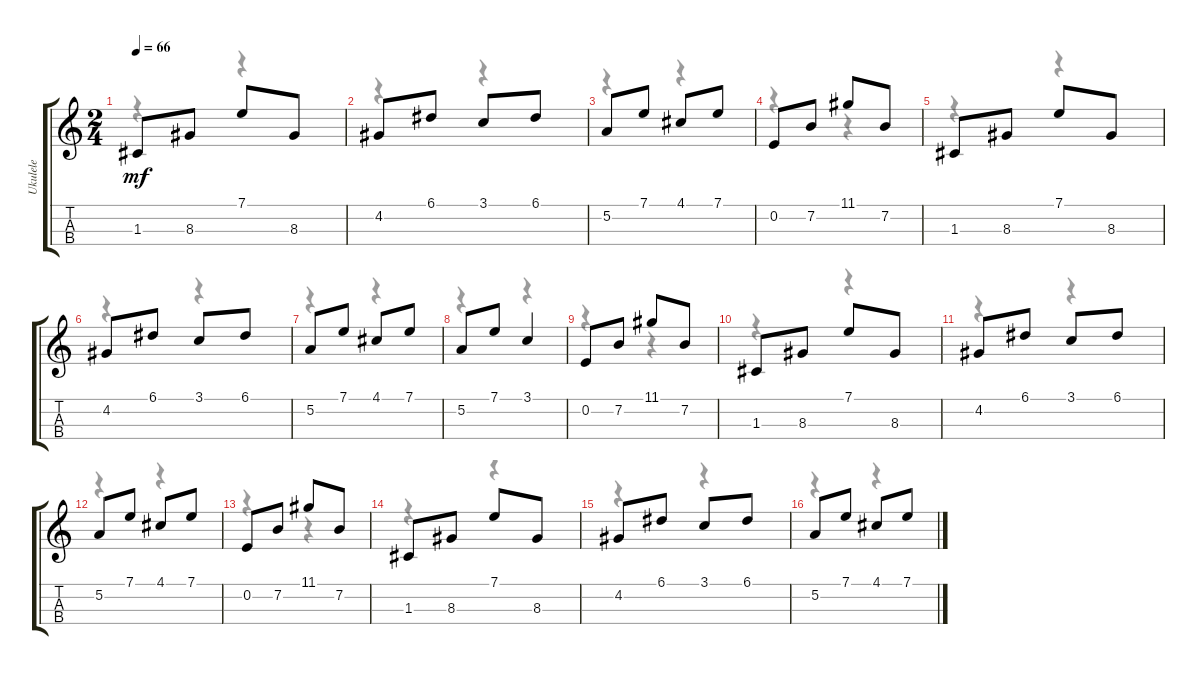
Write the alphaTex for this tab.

\track ("Ukulele" "Ukulele") {instrument shamisen}
\staff {score tabs}
\tuning (A4 E4 C4 G4) {hide}
\voice
\ts (2 4)
\tempo 66
\clef g2
\ks c
1.3.8{dy mf} 8.3.8 7.1.8 8.3.8 |
4.2.8 6.1.8 3.1.8 6.1.8 |
5.2.8 7.1.8 4.1.8 7.1.8 |
0.2.8 7.2.8 11.1.8 7.2.8 |
1.3.8 8.3.8 7.1.8 8.3.8 |
4.2.8 6.1.8 3.1.8 6.1.8 |
5.2.8 7.1.8 4.1.8 7.1.8 |
5.2.8 7.1.8 3.1.4 |
0.2.8 7.2.8 11.1.8 7.2.8 |
1.3.8 8.3.8 7.1.8 8.3.8 |
4.2.8 6.1.8 3.1.8 6.1.8 |
5.2.8 7.1.8 4.1.8 7.1.8 |
0.2.8 7.2.8 11.1.8 7.2.8 |
1.3.8 8.3.8 7.1.8 8.3.8 |
4.2.8 6.1.8 3.1.8 6.1.8 |
5.2.8 7.1.8 4.1.8 7.1.8
\voice
\clef g2
\ottava regular
\simile none
\ks c
r.4{dy f} r.4 |
r.4 r.4 |
r.4 r.4 |
r.4 r.4 |
r.4 r.4 |
r.4 r.4 |
r.4 r.4 |
r.4 r.4 |
r.4 r.4 |
r.4 r.4 |
r.4 r.4 |
r.4 r.4 |
r.4 r.4 |
r.4 r.4 |
r.4 r.4 |
r.4 r.4
